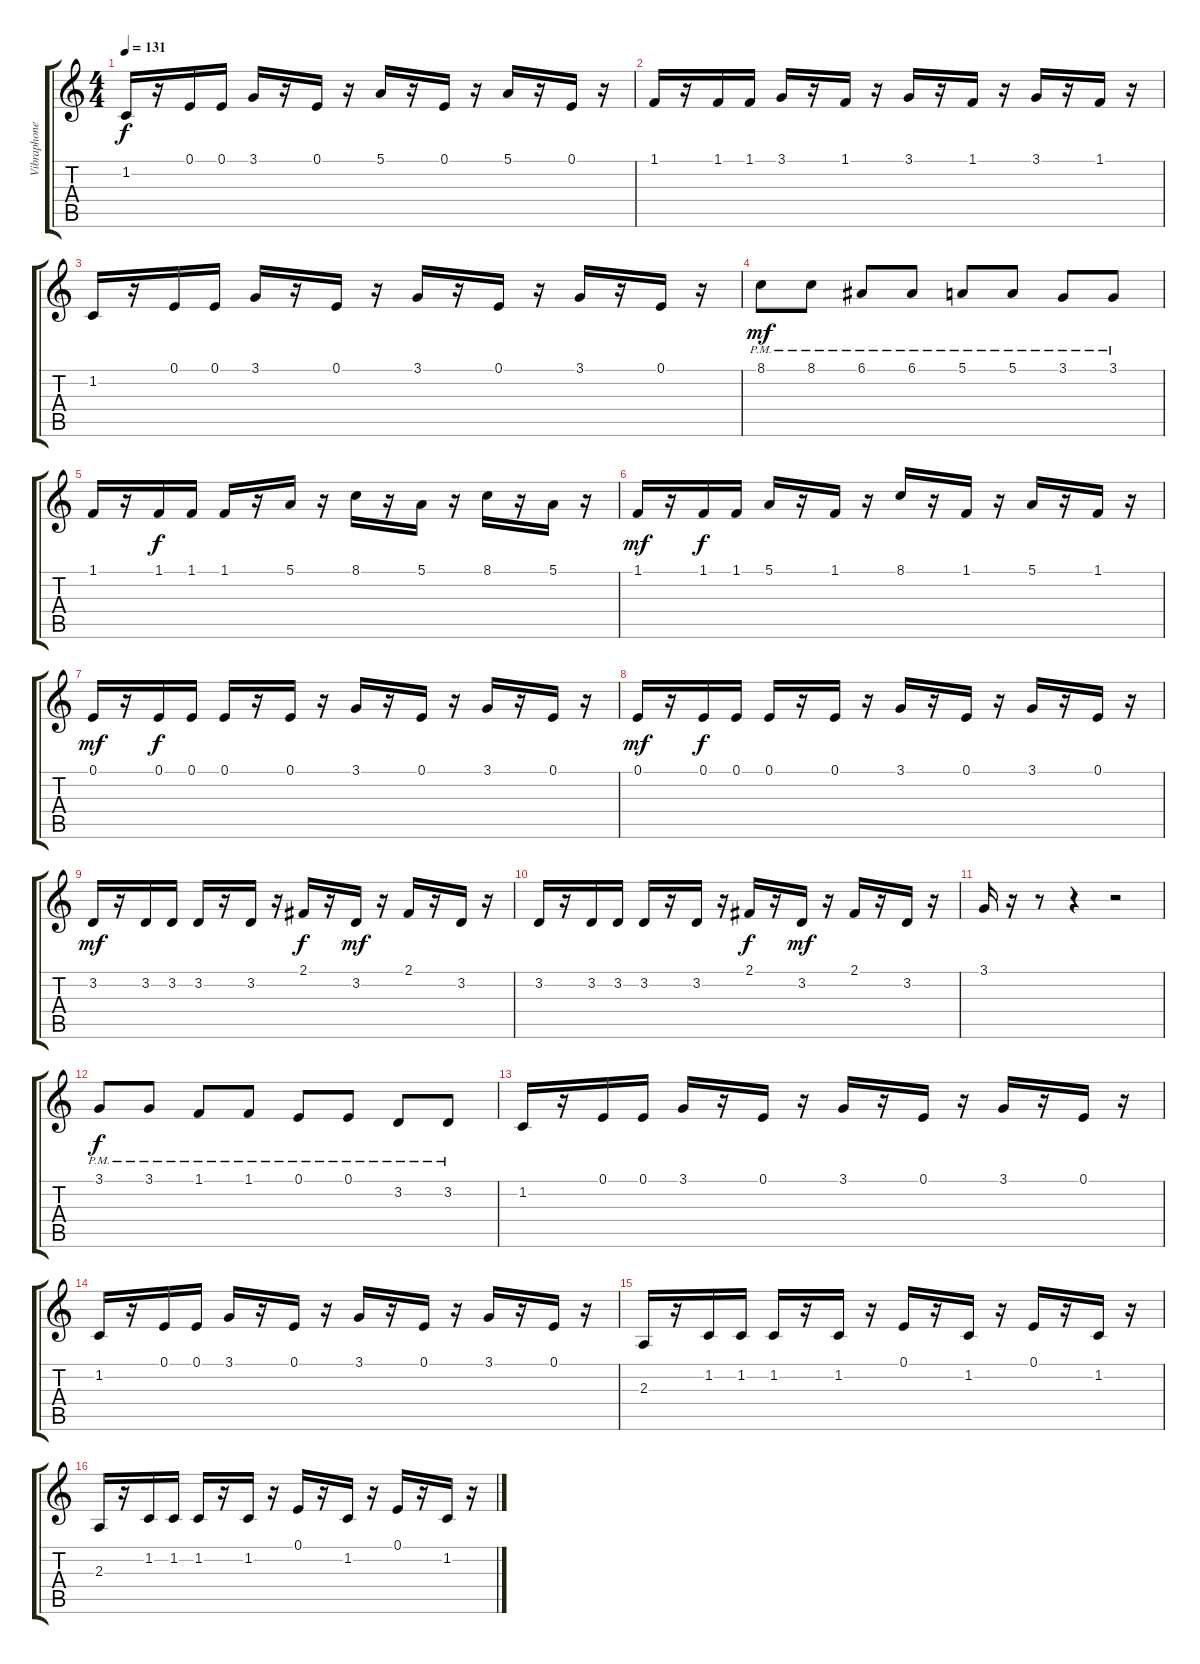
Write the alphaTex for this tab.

\track ("Vibraphone" "Vibraphone") {instrument vibraphone}
\staff {score tabs}
\tuning (E4 B3 G3 D3 A2 E2) {hide}
\ts (4 4)
\tempo 131
\clef g2
\ks c
1.2.16{dy f} r.16 0.1.16 0.1.16 3.1.16 r.16 0.1.16 r.16 5.1.16 r.16 0.1.16 r.16 5.1.16 r.16 0.1.16 r.16 |
1.1.16 r.16 1.1.16 1.1.16 3.1.16 r.16 1.1.16 r.16 3.1.16 r.16 1.1.16 r.16 3.1.16 r.16 1.1.16 r.16 |
1.2.16 r.16 0.1.16 0.1.16 3.1.16 r.16 0.1.16 r.16 3.1.16 r.16 0.1.16 r.16 3.1.16 r.16 0.1.16 r.16 |
8.1{pm}.8{dy mf} 8.1{pm}.8 6.1{pm}.8 6.1{pm}.8 5.1{pm}.8 5.1{pm}.8 3.1{pm}.8 3.1{pm}.8 |
1.1.16 r.16 1.1.16{dy f} 1.1.16 1.1.16 r.16 5.1.16 r.16 8.1.16 r.16 5.1.16 r.16 8.1.16 r.16 5.1.16 r.16 |
1.1.16{dy mf} r.16 1.1.16{dy f} 1.1.16 5.1.16 r.16 1.1.16 r.16 8.1.16 r.16 1.1.16 r.16 5.1.16 r.16 1.1.16 r.16 |
0.1.16{dy mf} r.16 0.1.16{dy f} 0.1.16 0.1.16 r.16 0.1.16 r.16 3.1.16 r.16 0.1.16 r.16 3.1.16 r.16 0.1.16 r.16 |
0.1.16{dy mf} r.16 0.1.16{dy f} 0.1.16 0.1.16 r.16 0.1.16 r.16 3.1.16 r.16 0.1.16 r.16 3.1.16 r.16 0.1.16 r.16 |
3.2.16{dy mf} r.16 3.2.16 3.2.16 3.2.16 r.16 3.2.16 r.16 2.1.16{dy f} r.16 3.2.16{dy mf} r.16 2.1.16 r.16 3.2.16 r.16 |
3.2.16 r.16 3.2.16 3.2.16 3.2.16 r.16 3.2.16 r.16 2.1.16{dy f} r.16 3.2.16{dy mf} r.16 2.1.16 r.16 3.2.16 r.16 |
3.1.16 r.16 r.8 r.4 r.2 |
3.1{pm}.8{dy f} 3.1{pm}.8 1.1{pm}.8 1.1{pm}.8 0.1{pm}.8 0.1{pm}.8 3.2{pm}.8 3.2{pm}.8 |
1.2.16 r.16 0.1.16 0.1.16 3.1.16 r.16 0.1.16 r.16 3.1.16 r.16 0.1.16 r.16 3.1.16 r.16 0.1.16 r.16 |
1.2.16 r.16 0.1.16 0.1.16 3.1.16 r.16 0.1.16 r.16 3.1.16 r.16 0.1.16 r.16 3.1.16 r.16 0.1.16 r.16 |
2.3.16 r.16 1.2.16 1.2.16 1.2.16 r.16 1.2.16 r.16 0.1.16 r.16 1.2.16 r.16 0.1.16 r.16 1.2.16 r.16 |
2.3.16 r.16 1.2.16 1.2.16 1.2.16 r.16 1.2.16 r.16 0.1.16 r.16 1.2.16 r.16 0.1.16 r.16 1.2.16 r.16
